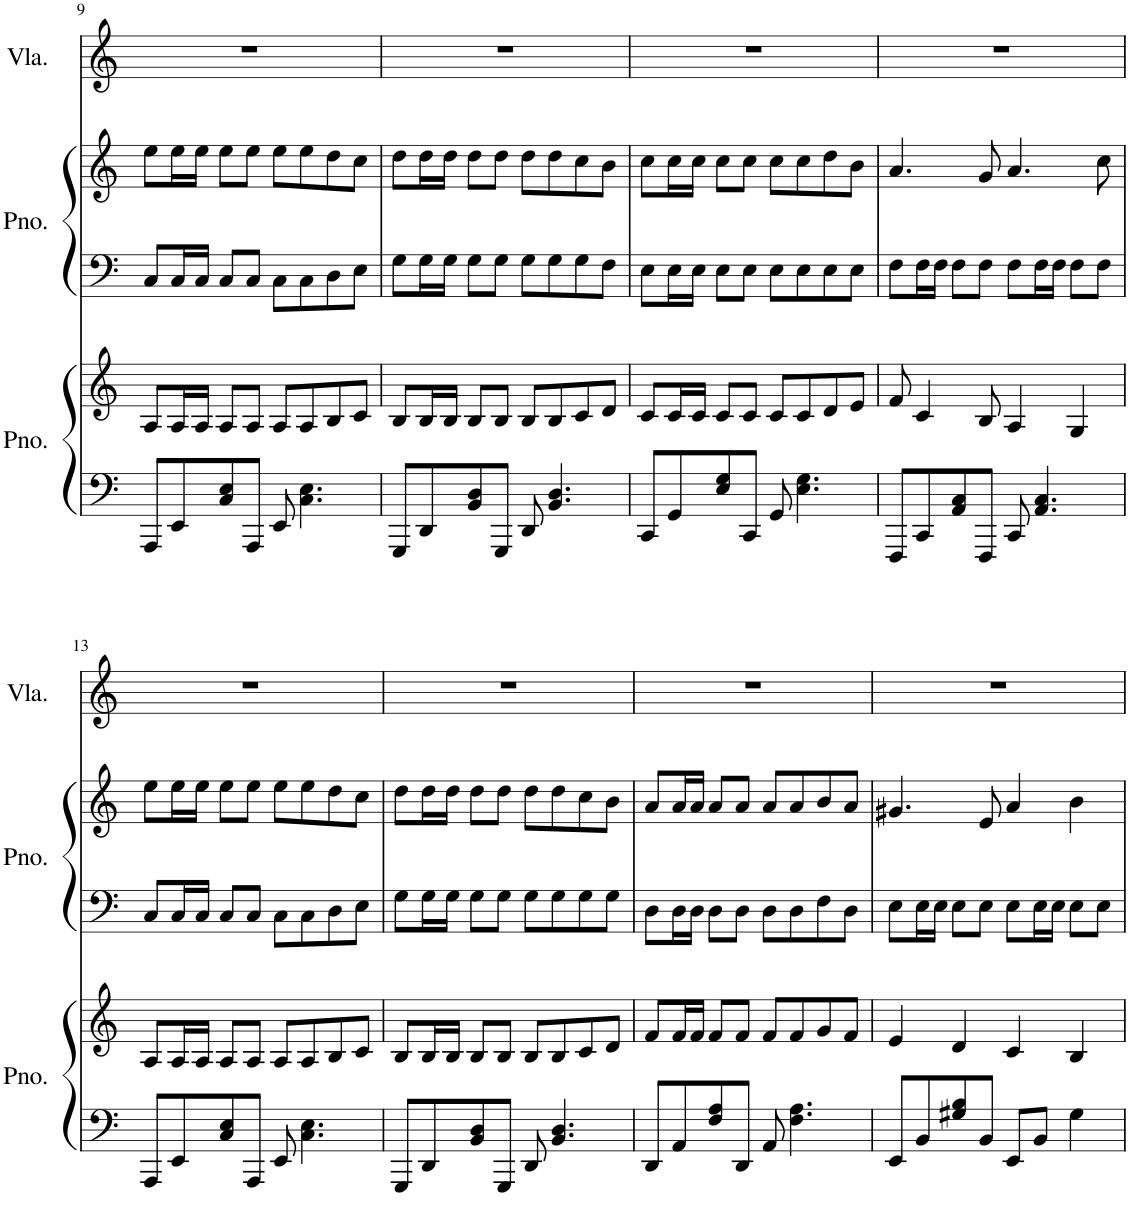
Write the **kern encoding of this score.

**kern	**kern	**kern	**kern	**kern
*part3	*part3	*part2	*part2	*part1
*staff5	*staff4	*staff3	*staff2	*staff1
*I"Piano	*	*I"Piano	*	*I"Viola
*I'Pno.	*	*I'Pno.	*	*I'Vla.
!!LO:PB:g=z
*clefF4	*clefG2	*clefF4	*clefG2	*clefG2
*k[]	*k[]	*k[]	*k[]	*k[]
*M4/4	*M4/4	*M4/4	*M4/4	*M4/4
=9	=9	=9	=9	=9
8AAA/L	8A/L	8C/L	8ee\L	1r
8EE/	16A/L	16C/L	16ee\L	.
.	16A/JJ	16C/JJ	16ee\JJ	.
8C/ 8E/	8A/L	8C/L	8ee\L	.
8AAA/J	8A/J	8C/J	8ee\J	.
8EE/	8A/L	8C\L	8ee\L	.
4.C\ 4.E\	8A/	8C\	8ee\	.
.	8B/	8D\	8dd\	.
.	8c/J	8E\J	8cc\J	.
=10	=10	=10	=10	=10
8GGG/L	8B/L	8G\L	8dd\L	1r
8DD/	16B/L	16G\L	16dd\L	.
.	16B/JJ	16G\JJ	16dd\JJ	.
8BB/ 8D/	8B/L	8G\L	8dd\L	.
8GGG/J	8B/J	8G\J	8dd\J	.
8DD/	8B/L	8G\L	8dd\L	.
4.BB/ 4.D/	8B/	8G\	8dd\	.
.	8c/	8G\	8cc\	.
.	8d/J	8F\J	8b\J	.
=11	=11	=11	=11	=11
8CC/L	8c/L	8E\L	8cc\L	1r
8GG/	16c/L	16E\L	16cc\L	.
.	16c/JJ	16E\JJ	16cc\JJ	.
8E/ 8G/	8c/L	8E\L	8cc\L	.
8CC/J	8c/J	8E\J	8cc\J	.
8GG/	8c/L	8E\L	8cc\L	.
4.E\ 4.G\	8c/	8E\	8cc\	.
.	8d/	8E\	8dd\	.
.	8e/J	8E\J	8b\J	.
=12	=12	=12	=12	=12
8FFF/L	8f/	8F\L	4.a/	1r
8CC/	4c/	16F\L	.	.
.	.	16F\JJ	.	.
8AA/ 8C/	.	8F\L	.	.
8FFF/J	8B/	8F\J	8g/	.
8CC/	4A/	8F\L	4.a/	.
4.AA/ 4.C/	.	16F\L	.	.
.	.	16F\JJ	.	.
.	4G/	8F\L	.	.
.	.	8F\J	8cc\	.
!!LO:LB:g=z
=13	=13	=13	=13	=13
8AAA/L	8A/L	8C/L	8ee\L	1r
8EE/	16A/L	16C/L	16ee\L	.
.	16A/JJ	16C/JJ	16ee\JJ	.
8C/ 8E/	8A/L	8C/L	8ee\L	.
8AAA/J	8A/J	8C/J	8ee\J	.
8EE/	8A/L	8C\L	8ee\L	.
4.C\ 4.E\	8A/	8C\	8ee\	.
.	8B/	8D\	8dd\	.
.	8c/J	8E\J	8cc\J	.
=14	=14	=14	=14	=14
8GGG/L	8B/L	8G\L	8dd\L	1r
8DD/	16B/L	16G\L	16dd\L	.
.	16B/JJ	16G\JJ	16dd\JJ	.
8BB/ 8D/	8B/L	8G\L	8dd\L	.
8GGG/J	8B/J	8G\J	8dd\J	.
8DD/	8B/L	8G\L	8dd\L	.
4.BB/ 4.D/	8B/	8G\	8dd\	.
.	8c/	8G\	8cc\	.
.	8d/J	8G\J	8b\J	.
=15	=15	=15	=15	=15
8DD/L	8f/L	8D\L	8a/L	1r
8AA/	16f/L	16D\L	16a/L	.
.	16f/JJ	16D\JJ	16a/JJ	.
8F/ 8A/	8f/L	8D\L	8a/L	.
8DD/J	8f/J	8D\J	8a/J	.
8AA/	8f/L	8D\L	8a/L	.
4.F\ 4.A\	8f/	8D\	8a/	.
.	8g/	8F\	8b/	.
.	8f/J	8D\J	8a/J	.
=16	=16	=16	=16	=16
8EE/L	4e/	8E\L	4.g#X/	1r
8BB/	.	16E\L	.	.
.	.	16E\JJ	.	.
8G#X/ 8B/	4d/	8E\L	.	.
8BB/J	.	8E\J	8e/	.
8EE/L	4c/	8E\L	4a/	.
8BB/J	.	16E\L	.	.
.	.	16E\JJ	.	.
4G#\	4B/	8E\L	4b\	.
.	.	8E\J	.	.
=	=	=	=	=
*-	*-	*-	*-	*-
